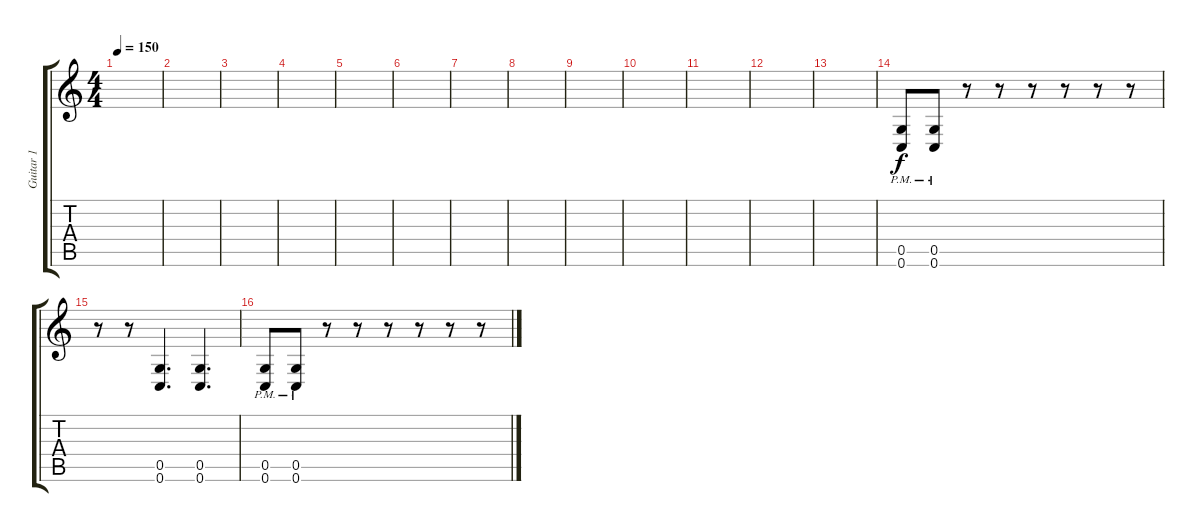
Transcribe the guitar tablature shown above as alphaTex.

\track ("Guitar 1" "Guitar 1") {instrument distortionguitar}
\staff {score tabs}
\tuning (D4 A3 F3 C3 G2 C2) {hide}
\ts (4 4)
\tempo 150
\clef g2
\ks c
|
|
|
|
|
|
|
|
|
|
|
|
|
(0.5{pm} 0.6{pm}).8{volume 13} (0.5{pm} 0.6{pm}).8 r.8 r.8 r.8 r.8 r.8 r.8 |
r.8 r.8 (0.5 0.6).4{d} (0.5 0.6).4{d} |
(0.5{pm} 0.6{pm}).8 (0.5{pm} 0.6{pm}).8 r.8 r.8 r.8 r.8 r.8 r.8
